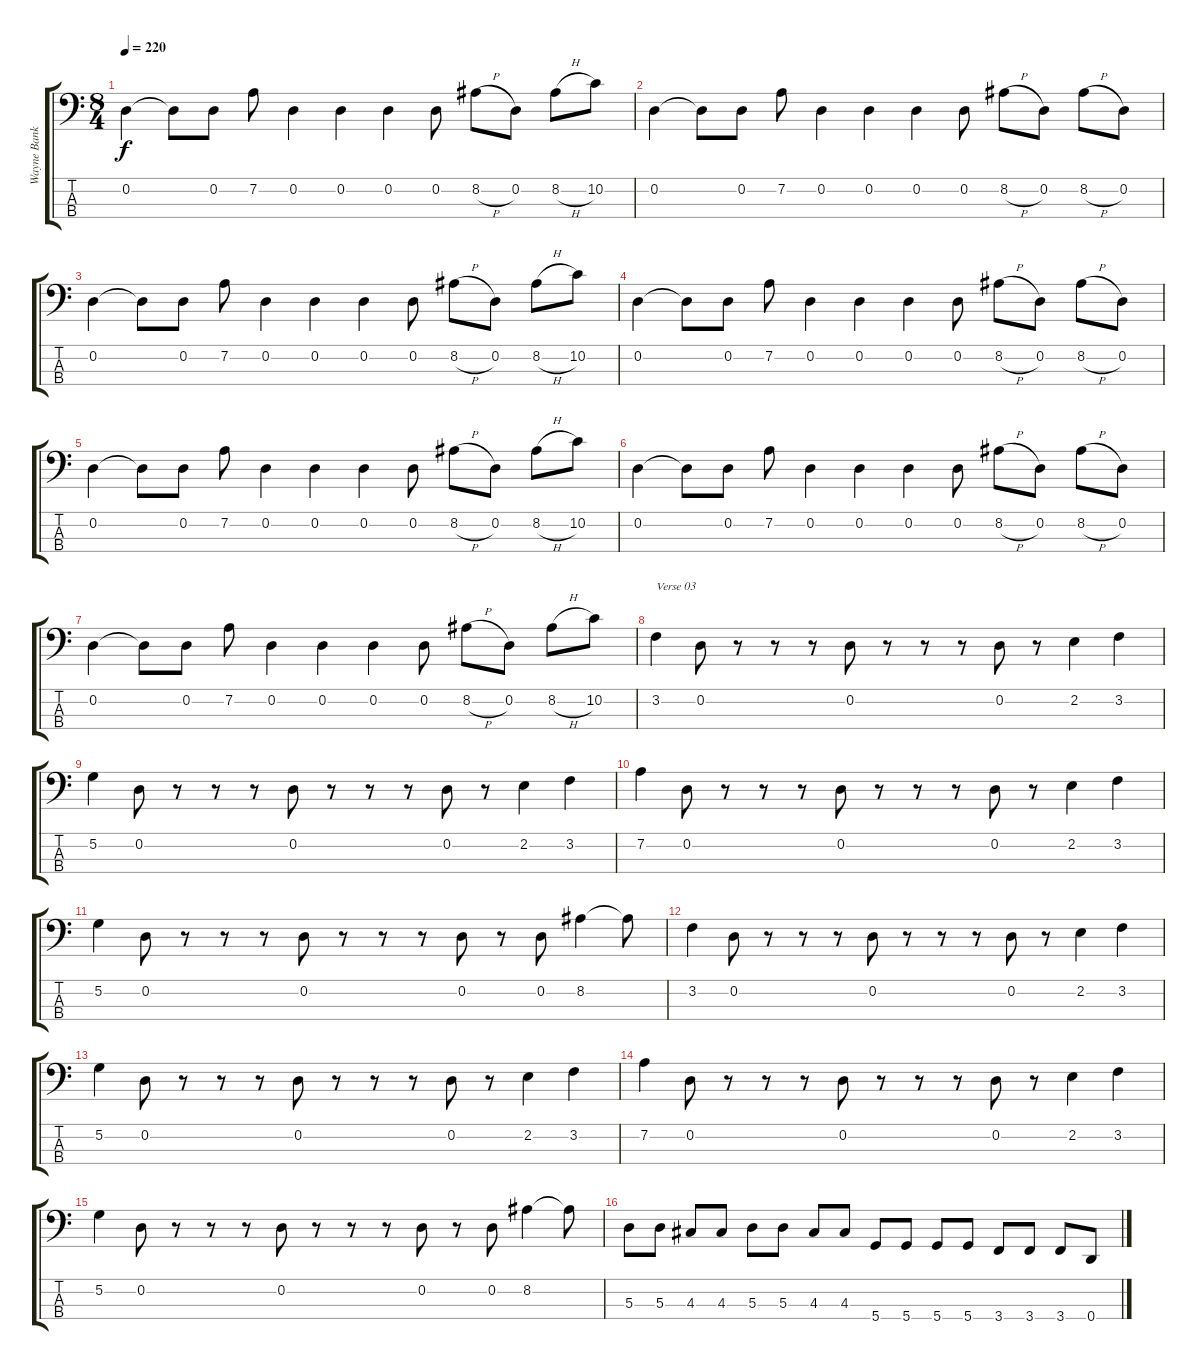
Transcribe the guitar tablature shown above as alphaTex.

\track ("Wayne Banks" "Wayne Bank") {instrument electricbassfinger}
\staff {score tabs}
\tuning (G2 D2 A1 D1) {hide}
\ts (8 4)
\tempo 220
\clef f4
\ks c
0.2.4{dy f} 0.2{t}.8 0.2.8 7.2.8 0.2.4 0.2.4 0.2.4 0.2.8 8.2{h}.8 0.2.8 8.2{h}.8 10.2.8 |
0.2.4 0.2{t}.8 0.2.8 7.2.8 0.2.4 0.2.4 0.2.4 0.2.8 8.2{h}.8 0.2.8 8.2{h}.8 0.2.8 |
0.2.4 0.2{t}.8 0.2.8 7.2.8 0.2.4 0.2.4 0.2.4 0.2.8 8.2{h}.8 0.2.8 8.2{h}.8 10.2.8 |
0.2.4 0.2{t}.8 0.2.8 7.2.8 0.2.4 0.2.4 0.2.4 0.2.8 8.2{h}.8 0.2.8 8.2{h}.8 0.2.8 |
0.2.4 0.2{t}.8 0.2.8 7.2.8 0.2.4 0.2.4 0.2.4 0.2.8 8.2{h}.8 0.2.8 8.2{h}.8 10.2.8 |
0.2.4 0.2{t}.8 0.2.8 7.2.8 0.2.4 0.2.4 0.2.4 0.2.8 8.2{h}.8 0.2.8 8.2{h}.8 0.2.8 |
0.2.4 0.2{t}.8 0.2.8 7.2.8 0.2.4 0.2.4 0.2.4 0.2.8 8.2{h}.8 0.2.8 8.2{h}.8 10.2.8 |
3.2.4{txt "Verse 03"} 0.2.8 r.8 r.8 r.8 0.2.8 r.8 r.8 r.8 0.2.8 r.8 2.2.4 3.2.4 |
5.2.4 0.2.8 r.8 r.8 r.8 0.2.8 r.8 r.8 r.8 0.2.8 r.8 2.2.4 3.2.4 |
7.2.4 0.2.8 r.8 r.8 r.8 0.2.8 r.8 r.8 r.8 0.2.8 r.8 2.2.4 3.2.4 |
5.2.4 0.2.8 r.8 r.8 r.8 0.2.8 r.8 r.8 r.8 0.2.8 r.8 0.2.8 8.2.4 8.2{t}.8 |
3.2.4 0.2.8 r.8 r.8 r.8 0.2.8 r.8 r.8 r.8 0.2.8 r.8 2.2.4 3.2.4 |
5.2.4 0.2.8 r.8 r.8 r.8 0.2.8 r.8 r.8 r.8 0.2.8 r.8 2.2.4 3.2.4 |
7.2.4 0.2.8 r.8 r.8 r.8 0.2.8 r.8 r.8 r.8 0.2.8 r.8 2.2.4 3.2.4 |
5.2.4 0.2.8 r.8 r.8 r.8 0.2.8 r.8 r.8 r.8 0.2.8 r.8 0.2.8 8.2.4 8.2{t}.8 |
5.3.8 5.3.8 4.3.8 4.3.8 5.3.8 5.3.8 4.3.8 4.3.8 5.4.8 5.4.8 5.4.8 5.4.8 3.4.8 3.4.8 3.4.8 0.4.8
